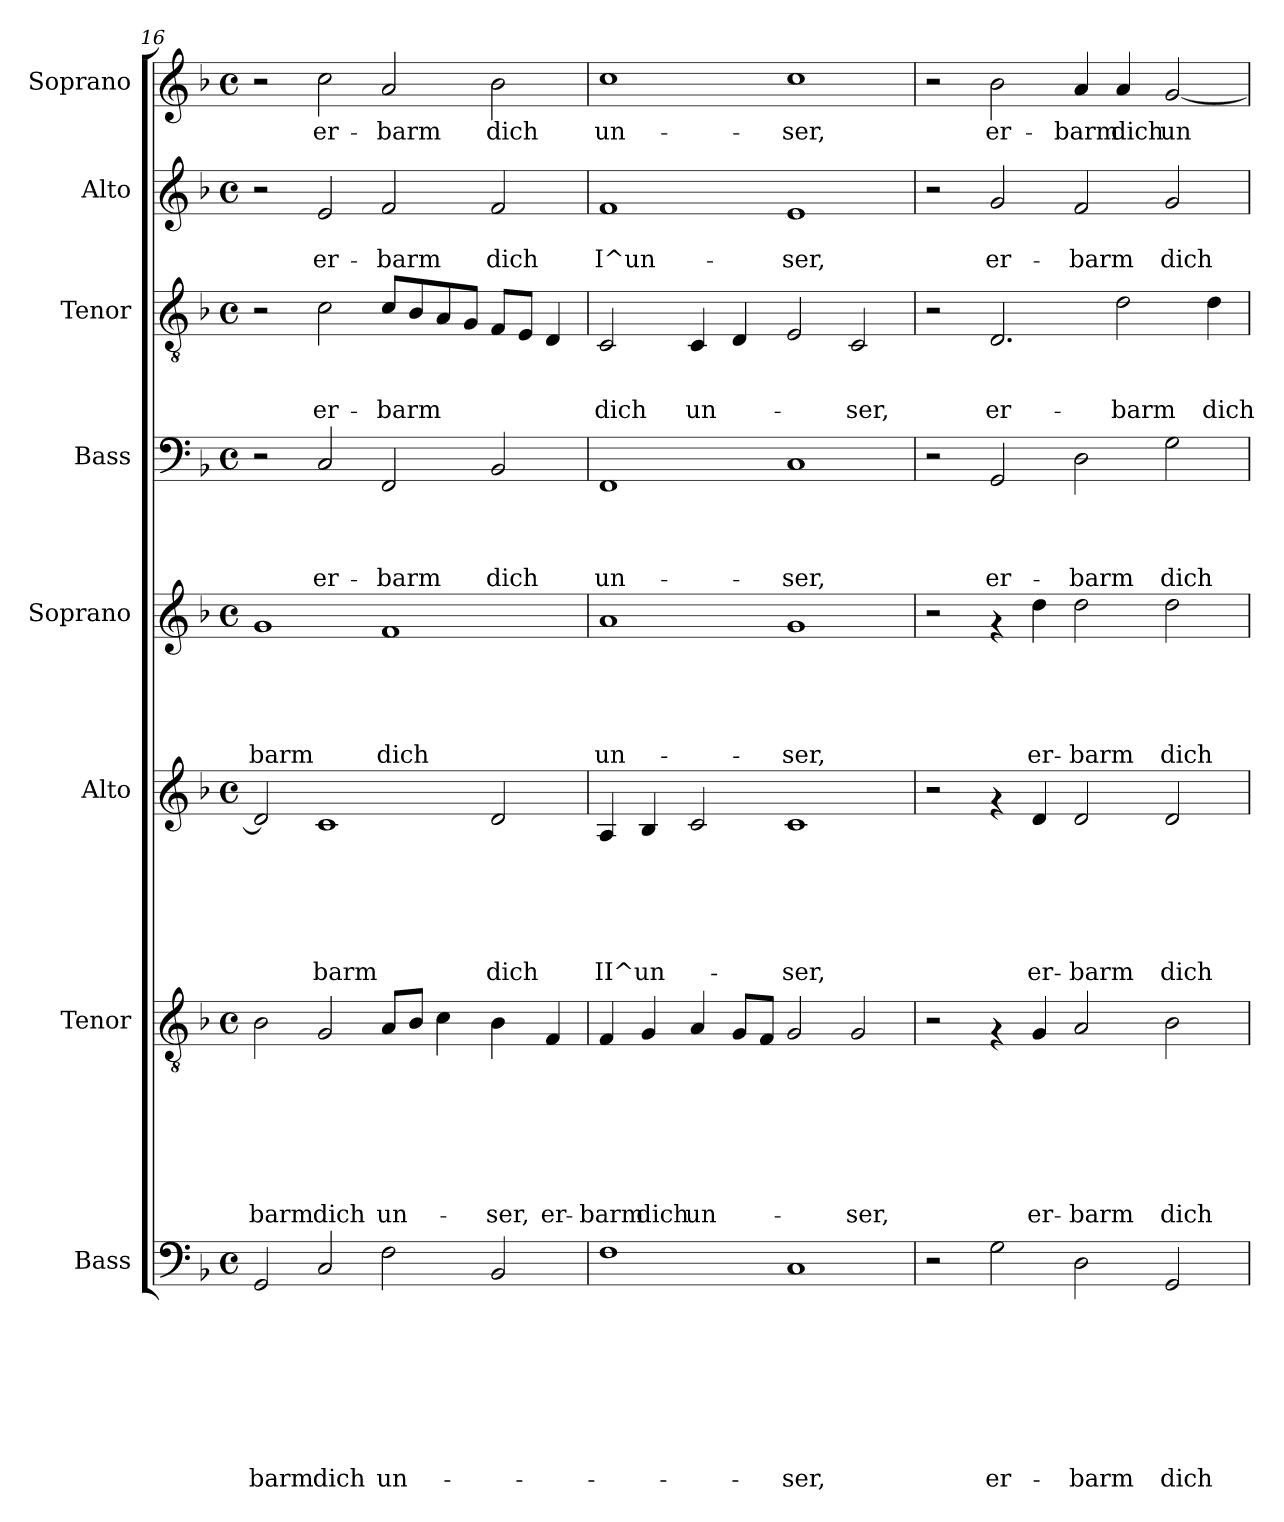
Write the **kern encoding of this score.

**kern	**text	**text	**text	**text	**text	**text	**text	**text	**kern	**text	**text	**text	**text	**text	**text	**text	**kern	**text	**text	**text	**text	**text	**text	**kern	**text	**text	**text	**text	**text	**kern	**text	**text	**text	**text	**kern	**text	**text	**text	**kern	**text	**text	**kern	**text
*part8	*part8	*part8	*part8	*part8	*part8	*part8	*part8	*part8	*part7	*part7	*part7	*part7	*part7	*part7	*part7	*part7	*part6	*part6	*part6	*part6	*part6	*part6	*part6	*part5	*part5	*part5	*part5	*part5	*part5	*part4	*part4	*part4	*part4	*part4	*part3	*part3	*part3	*part3	*part2	*part2	*part2	*part1	*part1
*staff8	*staff8	*staff8	*staff8	*staff8	*staff8	*staff8	*staff8	*staff8	*staff7	*staff7	*staff7	*staff7	*staff7	*staff7	*staff7	*staff7	*staff6	*staff6	*staff6	*staff6	*staff6	*staff6	*staff6	*staff5	*staff5	*staff5	*staff5	*staff5	*staff5	*staff4	*staff4	*staff4	*staff4	*staff4	*staff3	*staff3	*staff3	*staff3	*staff2	*staff2	*staff2	*staff1	*staff1
*I"Bass	*	*	*	*	*	*	*	*	*I"Tenor	*	*	*	*	*	*	*	*I"Alto	*	*	*	*	*	*	*I"Soprano	*	*	*	*	*	*I"Bass	*	*	*	*	*I"Tenor	*	*	*	*I"Alto	*	*	*I"Soprano	*
*clefF4	*	*	*	*	*	*	*	*	*clefGv2	*	*	*	*	*	*	*	*clefG2	*	*	*	*	*	*	*clefG2	*	*	*	*	*	*clefF4	*	*	*	*	*clefGv2	*	*	*	*clefG2	*	*	*clefG2	*
*k[b-]	*	*	*	*	*	*	*	*	*k[b-]	*	*	*	*	*	*	*	*k[b-]	*	*	*	*	*	*	*k[b-]	*	*	*	*	*	*k[b-]	*	*	*	*	*k[b-]	*	*	*	*k[b-]	*	*	*k[b-]	*
*F:	*	*	*	*	*	*	*	*	*F:	*	*	*	*	*	*	*	*F:	*	*	*	*	*	*	*F:	*	*	*	*	*	*F:	*	*	*	*	*F:	*	*	*	*F:	*	*	*F:	*
*M4/4	*	*	*	*	*	*	*	*	*M4/4	*	*	*	*	*	*	*	*M4/4	*	*	*	*	*	*	*M4/4	*	*	*	*	*	*M4/4	*	*	*	*	*M4/4	*	*	*	*M4/4	*	*	*M4/4	*
*met(c)	*	*	*	*	*	*	*	*	*met(c)	*	*	*	*	*	*	*	*met(c)	*	*	*	*	*	*	*met(c)	*	*	*	*	*	*met(c)	*	*	*	*	*met(c)	*	*	*	*met(c)	*	*	*met(c)	*
=16	=16	=16	=16	=16	=16	=16	=16	=16	=16	=16	=16	=16	=16	=16	=16	=16	=16	=16	=16	=16	=16	=16	=16	=16	=16	=16	=16	=16	=16	=16	=16	=16	=16	=16	=16	=16	=16	=16	=16	=16	=16	=16	=16
!	!	!	!	!	!	!	!	!LO:LY:b	!	!	!	!	!	!	!	!LO:LY:b	!	!	!	!	!	!	!	!	!	!	!	!	!LO:LY:b	!	!	!	!	!	!	!	!	!	!	!	!	!	!
2GG/	.	.	.	.	.	.	.	-barm	2B-\	.	.	.	.	.	.	-barm	2d/]	.	.	.	.	.	.	1g	.	.	.	.	-barm	2r	.	.	.	.	2r	.	.	.	2r	.	.	2r	.
!	!	!	!	!	!	!	!	!LO:LY:b	!	!	!	!	!	!	!	!LO:LY:b	!	!	!	!	!	!	!LO:LY:b:rj	!	!	!	!	!	!	!	!	!	!	!LO:LY:b	!	!	!	!LO:LY:b	!	!	!LO:LY:b:rj	!	!LO:LY:b
2C/	.	.	.	.	.	.	.	dich	2G/	.	.	.	.	.	.	dich	1c	.	.	.	.	.	-barm	.	.	.	.	.	.	2C/	.	.	.	er-	2c\	.	.	er-	2e/	.	er-	2cc\	er-
!	!	!	!	!	!	!	!	!LO:LY:b	!	!	!	!	!	!	!	!LO:LY:b	!	!	!	!	!	!	!	!	!	!	!	!	!LO:LY:b	!	!	!	!	!LO:LY:b	!	!	!	!LO:LY:b	!	!	!LO:LY:b:rj	!	!LO:LY:b
2F\	.	.	.	.	.	.	.	un-	8A/L	.	.	.	.	.	.	un-	.	.	.	.	.	.	.	1f	.	.	.	.	dich	2FF/	.	.	.	-barm	8c/L	.	.	-barm	2f/	.	-barm	2a/	-barm
.	.	.	.	.	.	.	.	.	8B-/J	.	.	.	.	.	.	.	.	.	.	.	.	.	.	.	.	.	.	.	.	.	.	.	.	.	8B-/	.	.	.	.	.	.	.	.
.	.	.	.	.	.	.	.	.	4c\	.	.	.	.	.	.	.	.	.	.	.	.	.	.	.	.	.	.	.	.	.	.	.	.	.	8A/	.	.	.	.	.	.	.	.
.	.	.	.	.	.	.	.	.	.	.	.	.	.	.	.	.	.	.	.	.	.	.	.	.	.	.	.	.	.	.	.	.	.	.	8G/J	.	.	.	.	.	.	.	.
!	!	!	!	!	!	!	!	!	!	!	!	!	!	!	!	!LO:LY:b	!	!	!	!	!	!	!LO:LY:b:rj	!	!	!	!	!	!	!	!	!	!	!LO:LY:b	!	!	!	!	!	!	!LO:LY:b:rj	!	!LO:LY:b
2BB-/	.	.	.	.	.	.	.	.	4B-\	.	.	.	.	.	.	-ser,	2d/	.	.	.	.	.	dich	.	.	.	.	.	.	2BB-/	.	.	.	dich	8F/L	.	.	.	2f/	.	dich	2b-\	dich
.	.	.	.	.	.	.	.	.	.	.	.	.	.	.	.	.	.	.	.	.	.	.	.	.	.	.	.	.	.	.	.	.	.	.	8E/J	.	.	.	.	.	.	.	.
!	!	!	!	!	!	!	!	!	!	!	!	!	!	!	!	!LO:LY:b	!	!	!	!	!	!	!	!	!	!	!	!	!	!	!	!	!	!	!	!	!	!	!	!	!	!	!
.	.	.	.	.	.	.	.	.	4F/	.	.	.	.	.	.	er-	.	.	.	.	.	.	.	.	.	.	.	.	.	.	.	.	.	.	4D/	.	.	.	.	.	.	.	.
!!LO:PB:g=z
=17	=17	=17	=17	=17	=17	=17	=17	=17	=17	=17	=17	=17	=17	=17	=17	=17	=17	=17	=17	=17	=17	=17	=17	=17	=17	=17	=17	=17	=17	=17	=17	=17	=17	=17	=17	=17	=17	=17	=17	=17	=17	=17	=17
!	!	!	!	!	!	!	!	!	!	!	!	!	!	!	!	!LO:LY:b	!	!	!	!	!	!	!LO:LY:b:rj	!	!	!	!	!	!LO:LY:b	!	!	!	!	!LO:LY:b	!	!	!	!LO:LY:b	!	!	!LO:LY:b:rj	!	!LO:LY:b
1F	.	.	.	.	.	.	.	.	4F/	.	.	.	.	.	.	-barm	4A/	.	.	.	.	.	II^un-	1a	.	.	.	.	un-	1FF	.	.	.	un-	2C/	.	.	dich	1f	.	I^un-	1cc	un-
!	!	!	!	!	!	!	!	!	!	!	!	!	!	!	!	!LO:LY:b	!	!	!	!	!	!	!	!	!	!	!	!	!	!	!	!	!	!	!	!	!	!	!	!	!	!	!
.	.	.	.	.	.	.	.	.	4G/	.	.	.	.	.	.	dich	4B-/	.	.	.	.	.	.	.	.	.	.	.	.	.	.	.	.	.	.	.	.	.	.	.	.	.	.
!	!	!	!	!	!	!	!	!	!	!	!	!	!	!	!	!LO:LY:b	!	!	!	!	!	!	!	!	!	!	!	!	!	!	!	!	!	!	!	!	!	!LO:LY:b	!	!	!	!	!
.	.	.	.	.	.	.	.	.	4A/	.	.	.	.	.	.	un-	2c/	.	.	.	.	.	.	.	.	.	.	.	.	.	.	.	.	.	4C/	.	.	un-	.	.	.	.	.
.	.	.	.	.	.	.	.	.	8G/L	.	.	.	.	.	.	.	.	.	.	.	.	.	.	.	.	.	.	.	.	.	.	.	.	.	4D/	.	.	.	.	.	.	.	.
.	.	.	.	.	.	.	.	.	8F/J	.	.	.	.	.	.	.	.	.	.	.	.	.	.	.	.	.	.	.	.	.	.	.	.	.	.	.	.	.	.	.	.	.	.
!	!	!	!	!	!	!	!	!LO:LY:b	!	!	!	!	!	!	!	!	!	!	!	!	!	!	!LO:LY:b:rj	!	!	!	!	!	!LO:LY:b	!	!	!	!	!LO:LY:b	!	!	!	!	!	!	!LO:LY:b:rj	!	!LO:LY:b
1C	.	.	.	.	.	.	.	-ser,	2G/	.	.	.	.	.	.	.	1c	.	.	.	.	.	-ser,	1g	.	.	.	.	-ser,	1C	.	.	.	-ser,	2E/	.	.	.	1e	.	-ser,	1cc	-ser,
!	!	!	!	!	!	!	!	!	!	!	!	!	!	!	!	!LO:LY:b	!	!	!	!	!	!	!	!	!	!	!	!	!	!	!	!	!	!	!	!	!	!LO:LY:b	!	!	!	!	!
.	.	.	.	.	.	.	.	.	2G/	.	.	.	.	.	.	-ser,	.	.	.	.	.	.	.	.	.	.	.	.	.	.	.	.	.	.	2C/	.	.	-ser,	.	.	.	.	.
=18	=18	=18	=18	=18	=18	=18	=18	=18	=18	=18	=18	=18	=18	=18	=18	=18	=18	=18	=18	=18	=18	=18	=18	=18	=18	=18	=18	=18	=18	=18	=18	=18	=18	=18	=18	=18	=18	=18	=18	=18	=18	=18	=18
2r	.	.	.	.	.	.	.	.	2r	.	.	.	.	.	.	.	2r	.	.	.	.	.	.	2r	.	.	.	.	.	2r	.	.	.	.	2r	.	.	.	2r	.	.	2r	.
!	!	!	!	!	!	!	!	!LO:LY:b	!	!	!	!	!	!	!	!	!	!	!	!	!	!	!	!	!	!	!	!	!	!	!	!	!	!LO:LY:b	!	!	!	!LO:LY:b	!	!	!LO:LY:b:rj	!	!LO:LY:b
2G\	.	.	.	.	.	.	.	er-	4rF	.	.	.	.	.	.	.	4rf	.	.	.	.	.	.	4rf	.	.	.	.	.	2GG/	.	.	.	er-	2.D/	.	.	er-	2g/	.	er-	2b-\	er-
!	!	!	!	!	!	!	!	!	!	!	!	!	!	!	!	!LO:LY:b	!	!	!	!	!	!	!LO:LY:b:rj	!	!	!	!	!	!LO:LY:b	!	!	!	!	!	!	!	!	!	!	!	!	!	!
.	.	.	.	.	.	.	.	.	4G/	.	.	.	.	.	.	er-	4d/	.	.	.	.	.	er-	4dd\	.	.	.	.	er-	.	.	.	.	.	.	.	.	.	.	.	.	.	.
!	!	!	!	!	!	!	!	!LO:LY:b	!	!	!	!	!	!	!	!LO:LY:b	!	!	!	!	!	!	!LO:LY:b:rj	!	!	!	!	!	!LO:LY:b	!	!	!	!	!LO:LY:b	!	!	!	!	!	!	!LO:LY:b:rj	!	!LO:LY:b
2D\	.	.	.	.	.	.	.	-barm	2A/	.	.	.	.	.	.	-barm	2d/	.	.	.	.	.	-barm	2dd\	.	.	.	.	-barm	2D\	.	.	.	-barm	.	.	.	.	2f/	.	-barm	4a/	-barm
!	!	!	!	!	!	!	!	!	!	!	!	!	!	!	!	!	!	!	!	!	!	!	!	!	!	!	!	!	!	!	!	!	!	!	!	!	!	!LO:LY:b	!	!	!	!	!LO:LY:b
.	.	.	.	.	.	.	.	.	.	.	.	.	.	.	.	.	.	.	.	.	.	.	.	.	.	.	.	.	.	.	.	.	.	.	2d\	.	.	-barm	.	.	.	4a/	dich
!	!	!	!	!	!	!	!	!LO:LY:b	!	!	!	!	!	!	!	!LO:LY:b	!	!	!	!	!	!	!LO:LY:b:rj	!	!	!	!	!	!LO:LY:b	!	!	!	!	!LO:LY:b	!	!	!	!	!	!	!LO:LY:b:rj	!	!LO:LY:b
2GG/	.	.	.	.	.	.	.	dich	2B-\	.	.	.	.	.	.	dich	2d/	.	.	.	.	.	dich	2dd\	.	.	.	.	dich	2G\	.	.	.	dich	.	.	.	.	2g/	.	dich	[<2g/	un-
!	!	!	!	!	!	!	!	!	!	!	!	!	!	!	!	!	!	!	!	!	!	!	!	!	!	!	!	!	!	!	!	!	!	!	!	!	!	!LO:LY:b	!	!	!	!	!
.	.	.	.	.	.	.	.	.	.	.	.	.	.	.	.	.	.	.	.	.	.	.	.	.	.	.	.	.	.	.	.	.	.	.	4d\	.	.	dich	.	.	.	.	.
=	=	=	=	=	=	=	=	=	=	=	=	=	=	=	=	=	=	=	=	=	=	=	=	=	=	=	=	=	=	=	=	=	=	=	=	=	=	=	=	=	=	=	=
*-	*-	*-	*-	*-	*-	*-	*-	*-	*-	*-	*-	*-	*-	*-	*-	*-	*-	*-	*-	*-	*-	*-	*-	*-	*-	*-	*-	*-	*-	*-	*-	*-	*-	*-	*-	*-	*-	*-	*-	*-	*-	*-	*-
